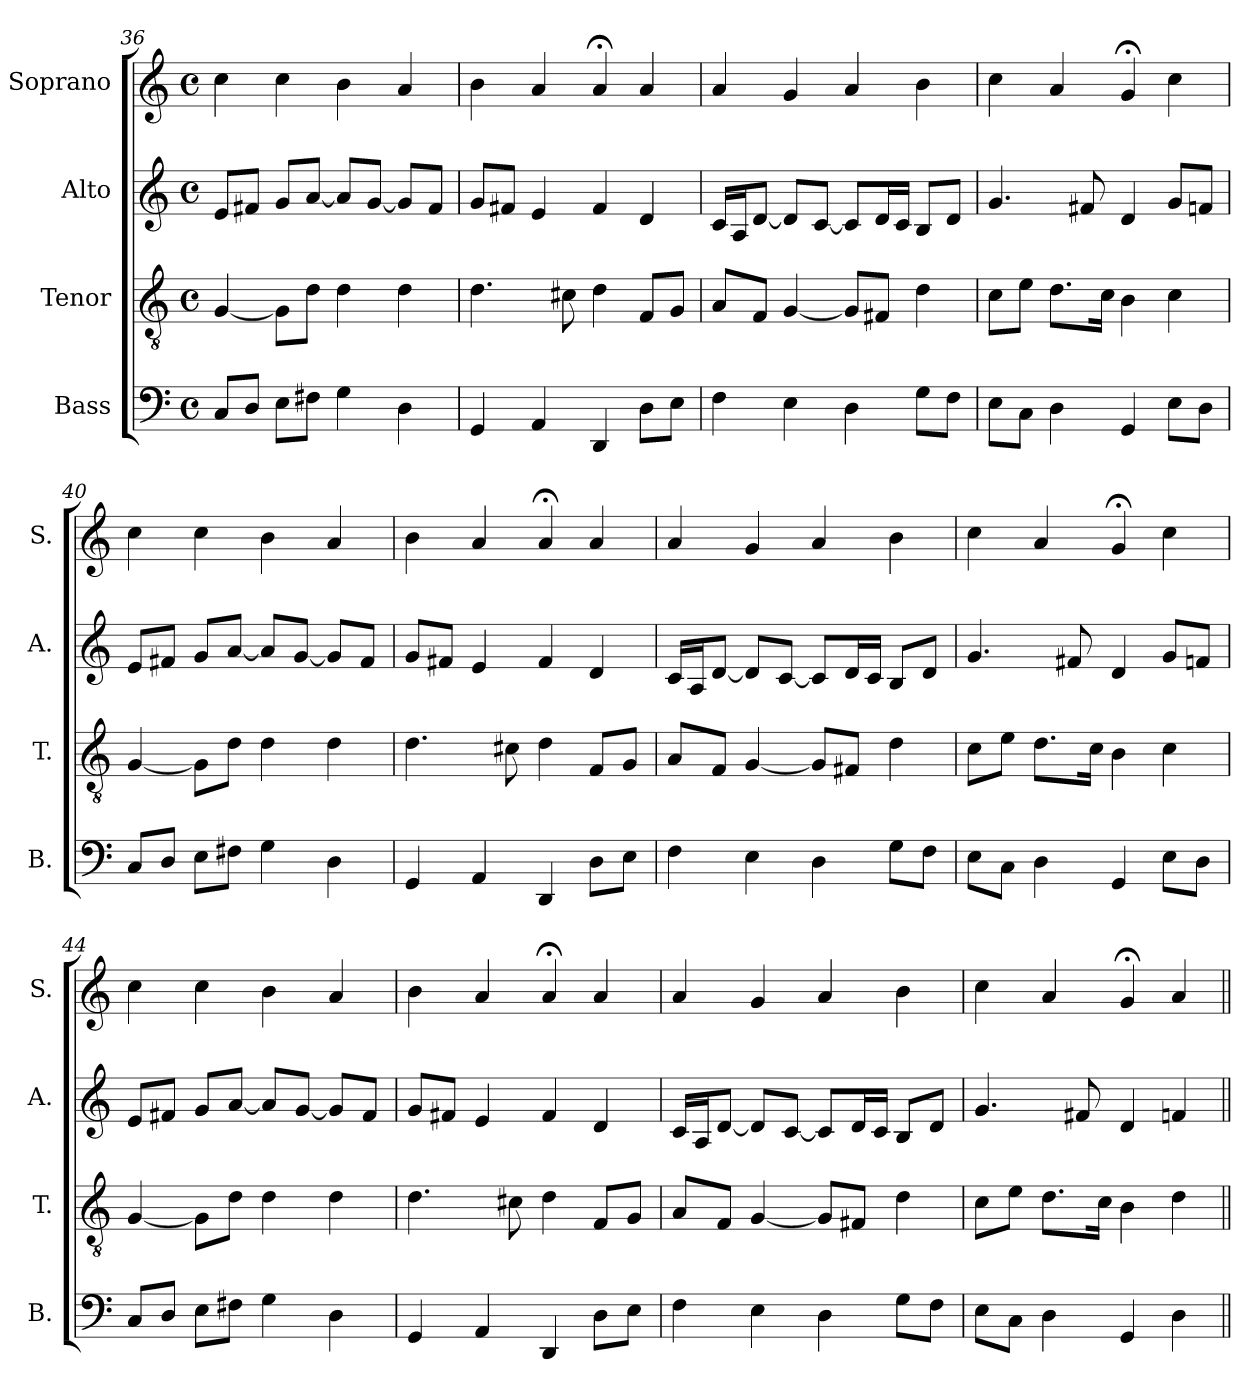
**kern	**kern	**kern	**kern
*part4	*part3	*part2	*part1
*staff4	*staff3	*staff2	*staff1
*I"Bass	*I"Tenor	*I"Alto	*I"Soprano
*I'B.	*I'T.	*I'A.	*I'S.
*clefF4	*clefGv2	*clefG2	*clefG2
*k[]	*k[]	*k[]	*k[]
*a:	*a:	*a:	*a:
*M4/4	*M4/4	*M4/4	*M4/4
*met(c)	*met(c)	*met(c)	*met(c)
=36	=36	=36	=36
8C/L	[4G/	8e/L	4cc\
8D/J	.	8f#X/J	.
8E\L	8G\L]	8g/L	4cc\
8F#X\J	8d\J	[8a/J	.
4G\	4d\	8a/L]	4b\
.	.	[8g/J	.
4D\	4d\	8g/L]	4a/
.	.	8f#/J	.
!!LO:PB:g=z
=37	=37	=37	=37
4GG/	4.d\	8g/L	4b\
.	.	8f#X/J	.
4AA/	.	4e/	4a/
.	8c#X\	.	.
4DD/	4d\	4f#/	4a;</
8D\L	8F/L	4d/	4a/
8E\J	8G/J	.	.
=38	=38	=38	=38
4F\	8A/L	16c/LL	4a/
.	.	16A/J	.
.	8F/J	[8d/J	.
4E\	[4G/	8d/L]	4g/
.	.	[8c/J	.
4D\	8G/L]	8c/L]	4a/
.	8F#X/J	16d/L	.
.	.	16c/JJ	.
8G\L	4d\	8B/L	4b\
8F\J	.	8d/J	.
=39	=39	=39	=39
8E\L	8c\L	4.g/	4cc\
8C\J	8e\J	.	.
4D\	8.d\L	.	4a/
.	.	8f#X/	.
.	16c\Jk	.	.
4GG/	4B\	4d/	4g;</
8E\L	4c\	8g/L	4cc\
8D\J	.	8fn/J	.
=40	=40	=40	=40
8C/L	[4G/	8e/L	4cc\
8D/J	.	8f#X/J	.
8E\L	8G\L]	8g/L	4cc\
8F#X\J	8d\J	[8a/J	.
4G\	4d\	8a/L]	4b\
.	.	[8g/J	.
4D\	4d\	8g/L]	4a/
.	.	8f#/J	.
!!LO:LB:g=z
=41	=41	=41	=41
4GG/	4.d\	8g/L	4b\
.	.	8f#X/J	.
4AA/	.	4e/	4a/
.	8c#X\	.	.
4DD/	4d\	4f#/	4a;</
8D\L	8F/L	4d/	4a/
8E\J	8G/J	.	.
=42	=42	=42	=42
4F\	8A/L	16c/LL	4a/
.	.	16A/J	.
.	8F/J	[8d/J	.
4E\	[4G/	8d/L]	4g/
.	.	[8c/J	.
4D\	8G/L]	8c/L]	4a/
.	8F#X/J	16d/L	.
.	.	16c/JJ	.
8G\L	4d\	8B/L	4b\
8F\J	.	8d/J	.
=43	=43	=43	=43
8E\L	8c\L	4.g/	4cc\
8C\J	8e\J	.	.
4D\	8.d\L	.	4a/
.	.	8f#X/	.
.	16c\Jk	.	.
4GG/	4B\	4d/	4g;</
8E\L	4c\	8g/L	4cc\
8D\J	.	8fn/J	.
=44	=44	=44	=44
8C/L	[4G/	8e/L	4cc\
8D/J	.	8f#X/J	.
8E\L	8G\L]	8g/L	4cc\
8F#X\J	8d\J	[8a/J	.
4G\	4d\	8a/L]	4b\
.	.	[8g/J	.
4D\	4d\	8g/L]	4a/
.	.	8f#/J	.
!!LO:LB:g=z
=45	=45	=45	=45
4GG/	4.d\	8g/L	4b\
.	.	8f#X/J	.
4AA/	.	4e/	4a/
.	8c#X\	.	.
4DD/	4d\	4f#/	4a;</
8D\L	8F/L	4d/	4a/
8E\J	8G/J	.	.
=46	=46	=46	=46
4F\	8A/L	16c/LL	4a/
.	.	16A/J	.
.	8F/J	[8d/J	.
4E\	[4G/	8d/L]	4g/
.	.	[8c/J	.
4D\	8G/L]	8c/L]	4a/
.	8F#X/J	16d/L	.
.	.	16c/JJ	.
8G\L	4d\	8B/L	4b\
8F\J	.	8d/J	.
=47	=47	=47	=47
8E\L	8c\L	4.g/	4cc\
8C\J	8e\J	.	.
4D\	8.d\L	.	4a/
.	.	8f#X/	.
.	16c\Jk	.	.
4GG/	4B\	4d/	4g;</
4D\	4d\	4fn/	4a/
=||	=||	=||	=||
*-	*-	*-	*-
